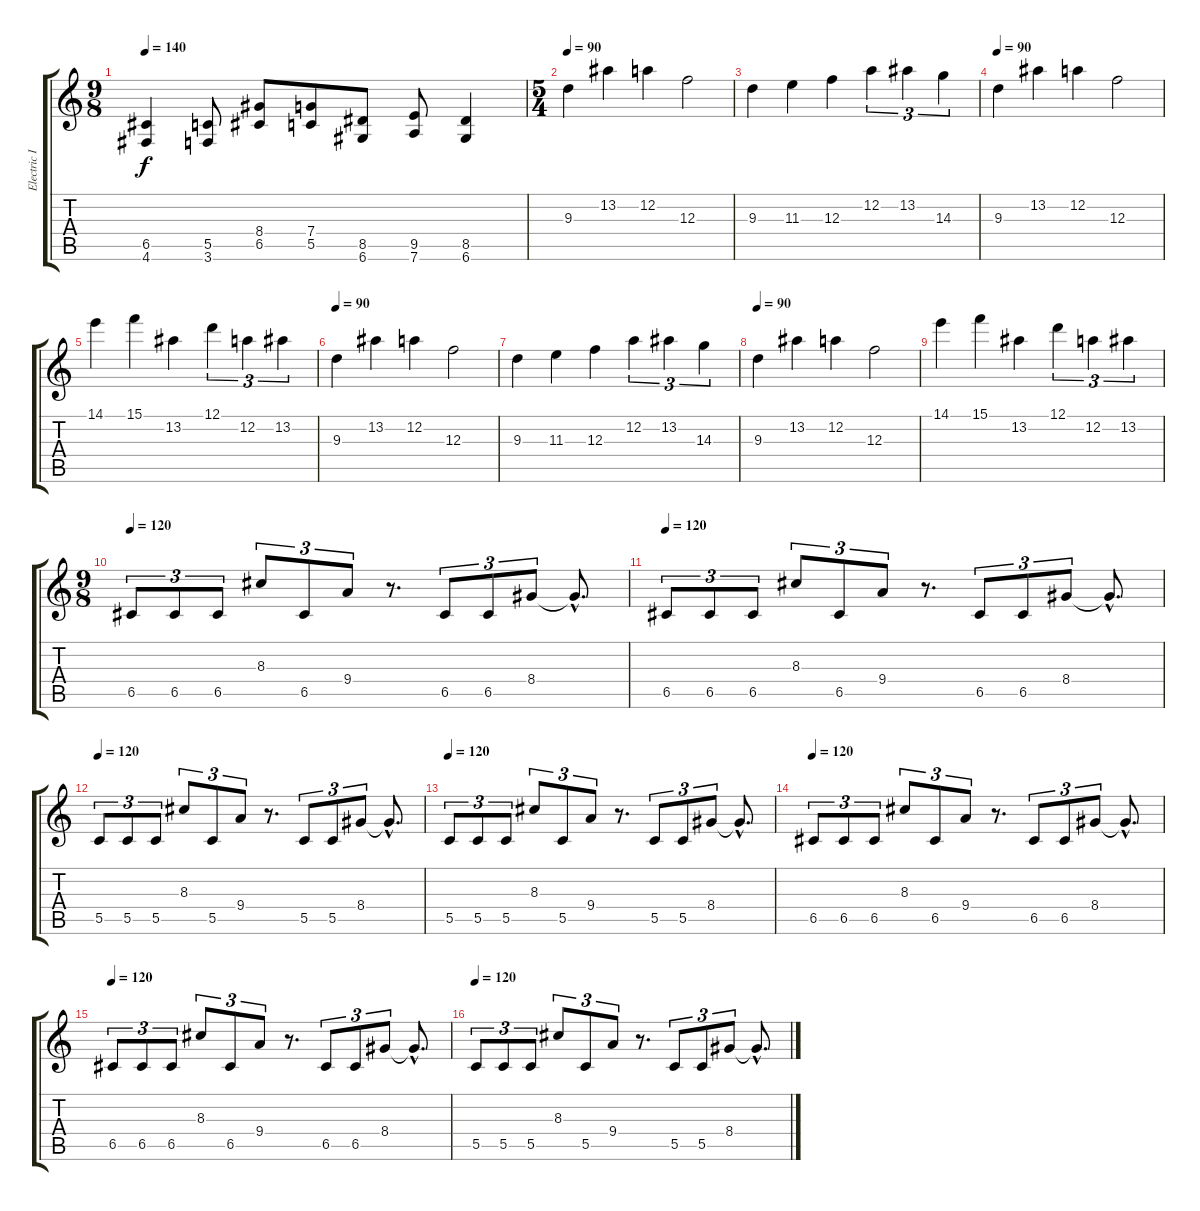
\track ("Electric I" "Electric I") {instrument distortionguitar}
\staff {score tabs}
\tuning (D4 A3 F3 C3 G2 D2) {hide}
\ts (9 8)
\tempo 140
\clef g2
\ks c
(6.5 4.6).4{dy f} (5.5 3.6).8 (8.4 6.5).8 (7.4 5.5).8 (8.5 6.6).8 (9.5 7.6).8 (8.5 6.6).4 |
\ts (5 4)
\tempo 90
9.3.4 13.2.4 12.2.4 12.3.2 |
9.3.4 11.3.4 12.3.4 12.2.4{tu (3 2)} 13.2.4{tu (3 2)} 14.3.4{tu (3 2)} |
\tempo 90
9.3.4 13.2.4 12.2.4 12.3.2 |
14.1.4 15.1.4 13.2.4 12.1.4{tu (3 2)} 12.2.4{tu (3 2)} 13.2.4{tu (3 2)} |
\tempo 90
9.3.4 13.2.4 12.2.4 12.3.2 |
9.3.4 11.3.4 12.3.4 12.2.4{tu (3 2)} 13.2.4{tu (3 2)} 14.3.4{tu (3 2)} |
\tempo 90
9.3.4 13.2.4 12.2.4 12.3.2 |
14.1.4 15.1.4 13.2.4 12.1.4{tu (3 2)} 12.2.4{tu (3 2)} 13.2.4{tu (3 2)} |
\ts (9 8)
\tempo 120
6.5.8{tu (3 2)} 6.5.8{tu (3 2)} 6.5.8{tu (3 2)} 8.3.8{tu (3 2)} 6.5.8{tu (3 2)} 9.4.8{tu (3 2)} r.8{d} 6.5.8{tu (3 2)} 6.5.8{tu (3 2)} 8.4.8{tu (3 2)} 8.4{hac t}.8{d} |
\tempo 120
6.5.8{tu (3 2)} 6.5.8{tu (3 2)} 6.5.8{tu (3 2)} 8.3.8{tu (3 2)} 6.5.8{tu (3 2)} 9.4.8{tu (3 2)} r.8{d} 6.5.8{tu (3 2)} 6.5.8{tu (3 2)} 8.4.8{tu (3 2)} 8.4{hac t}.8{d} |
\tempo 120
5.5.8{tu (3 2)} 5.5.8{tu (3 2)} 5.5.8{tu (3 2)} 8.3.8{tu (3 2)} 5.5.8{tu (3 2)} 9.4.8{tu (3 2)} r.8{d} 5.5.8{tu (3 2)} 5.5.8{tu (3 2)} 8.4.8{tu (3 2)} 8.4{hac t}.8{d} |
\tempo 120
5.5.8{tu (3 2)} 5.5.8{tu (3 2)} 5.5.8{tu (3 2)} 8.3.8{tu (3 2)} 5.5.8{tu (3 2)} 9.4.8{tu (3 2)} r.8{d} 5.5.8{tu (3 2)} 5.5.8{tu (3 2)} 8.4.8{tu (3 2)} 8.4{hac t}.8{d} |
\tempo 120
6.5.8{tu (3 2)} 6.5.8{tu (3 2)} 6.5.8{tu (3 2)} 8.3.8{tu (3 2)} 6.5.8{tu (3 2)} 9.4.8{tu (3 2)} r.8{d} 6.5.8{tu (3 2)} 6.5.8{tu (3 2)} 8.4.8{tu (3 2)} 8.4{hac t}.8{d} |
\tempo 120
6.5.8{tu (3 2)} 6.5.8{tu (3 2)} 6.5.8{tu (3 2)} 8.3.8{tu (3 2)} 6.5.8{tu (3 2)} 9.4.8{tu (3 2)} r.8{d} 6.5.8{tu (3 2)} 6.5.8{tu (3 2)} 8.4.8{tu (3 2)} 8.4{hac t}.8{d} |
\tempo 120
5.5.8{tu (3 2)} 5.5.8{tu (3 2)} 5.5.8{tu (3 2)} 8.3.8{tu (3 2)} 5.5.8{tu (3 2)} 9.4.8{tu (3 2)} r.8{d} 5.5.8{tu (3 2)} 5.5.8{tu (3 2)} 8.4.8{tu (3 2)} 8.4{hac t}.8{d}
